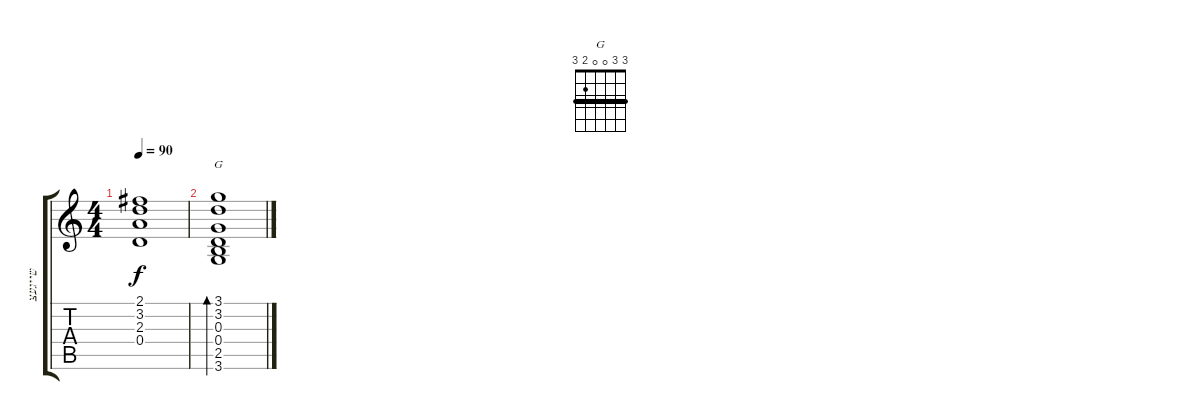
\track ("שייגעצ" "שייגעצ") {instrument electricguitarjazz}
\staff {score tabs}
\tuning (E4 B3 G3 D3 A2 E2) {hide}
\chord ("G" 3 3 0 0 2 3) {barre 3}
\ts (4 4)
\tempo 90
\clef g2
\ks c
(2.1{t} 3.2{t} 2.3{t} 0.4{t}).1{dy f} |
(3.1 3.2 0.3 0.4 2.5 3.6).1{bd 480 ch "G"}
